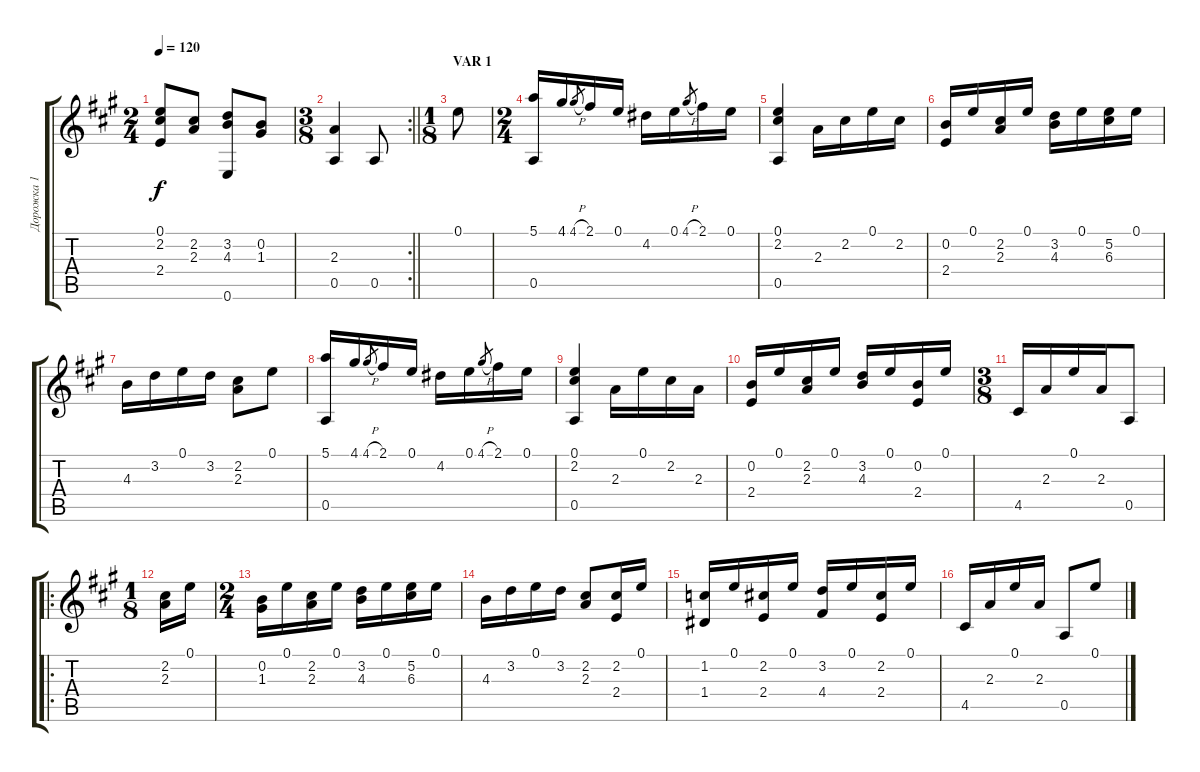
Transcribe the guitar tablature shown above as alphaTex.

\track ("Дорожка 1" "Дорожка 1") {instrument acousticguitarnylon}
\staff {score tabs}
\tuning (E4 B3 G3 D3 A2 E2) {hide}
\ts (2 4)
\tempo 120
\clef g2
\ks a
(0.1 2.2 2.4).8{dy f} (2.2 2.3).8 (3.2 4.3 0.6).8 (0.2 1.3).8 |
\rc 2
\ts (3 8)
\barLineRight lightlight
(2.3 0.5).4 0.5.8 |
\ts (1 8)
\section ("" "VAR 1")
0.1.8 |
\ts (2 4)
(5.1 0.5).16 4.1.16 4.1{h}.8{gr} 2.1.16 0.1.16 4.2.16 0.1.16 4.1{h}.8{gr} 2.1.16 0.1.16 |
(0.1 2.2 0.5).4 2.3.16 2.2.16 0.1.16 2.2.16 |
(0.2 2.4).16 0.1.16 (2.2 2.3).16 0.1.16 (3.2 4.3).16 0.1.16 (5.2 6.3).16 0.1.16 |
4.3.16 3.2.16 0.1.16 3.2.16 (2.2 2.3).8 0.1.8 |
(5.1 0.5).16 4.1.16 4.1{h}.8{gr} 2.1.16 0.1.16 4.2.16 0.1.16 4.1{h}.8{gr} 2.1.16 0.1.16 |
(0.1 2.2 0.5).4 2.3.16 0.1.16 2.2.16 2.3.16 |
(0.2 2.4).16 0.1.16 (2.2 2.3).16 0.1.16 (3.2 4.3).16 0.1.16 (0.2 2.4).16 0.1.16 |
\ts (3 8)
4.5.16 2.3.16 0.1.16 2.3.16 0.5.8 |
\ro
\ts (1 8)
(2.2 2.3).16 0.1.16 |
\ts (2 4)
(0.2 1.3).16 0.1.16 (2.2 2.3).16 0.1.16 (3.2 4.3).16 0.1.16 (5.2 6.3).16 0.1.16 |
4.3.16 3.2.16 0.1.16 3.2.16 (2.2 2.3).8 (2.2 2.4).16 0.1.16 |
(1.2 1.4).16 0.1.16 (2.2 2.4).16 0.1.16 (3.2 4.4).16 0.1.16 (2.2 2.4).16 0.1.16 |
4.5.16 2.3.16 0.1.16 2.3.16 0.5.8 0.1.8
